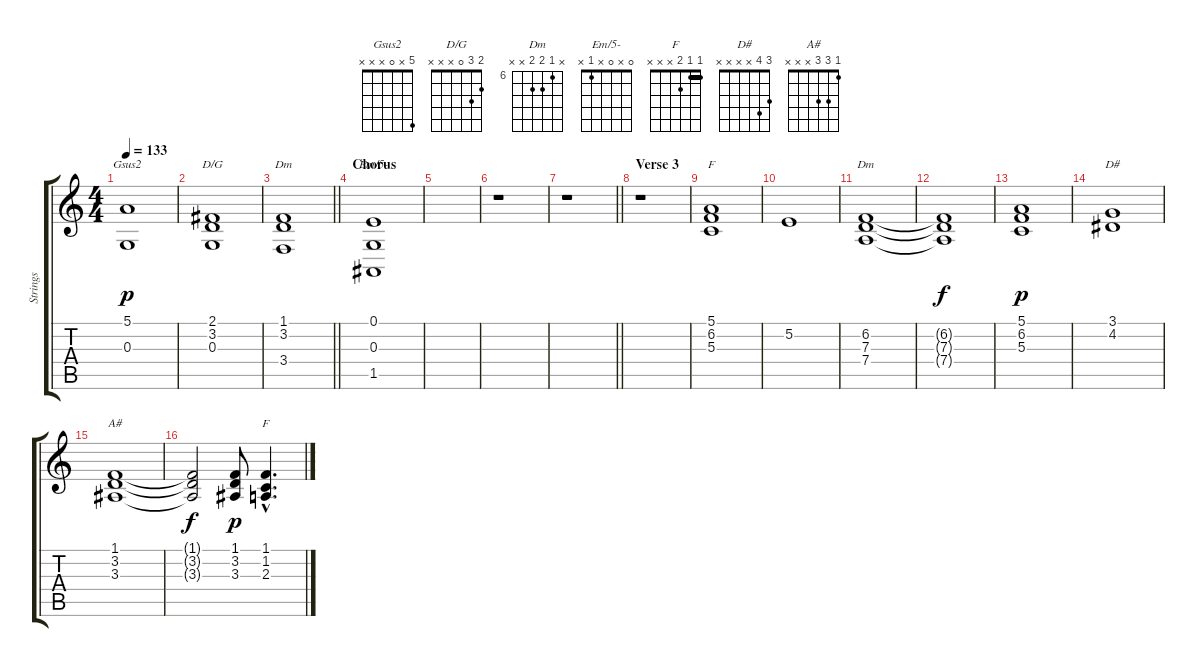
\track ("Strings" "Strings") {instrument stringensemble2}
\staff {score tabs}
\tuning (E4 B3 G3 D3 A2 E2) {hide}
\chord ("Gsus2" 5 x 0 x x x)
\chord ("D/G" 2 3 0 x x x)
\chord ("Dm" 1 3 x 3 x x)
\chord ("Em/5-" 0 x 0 x 1 x)
\chord ("F" 5 6 5 x x x) {firstfret 5 barre 5}
\chord ("Dm" x 6 7 7 x x) {firstfret 6}
\chord ("D#" 3 4 x x x x)
\chord ("A#" 1 3 3 x x x)
\chord ("F" 1 1 2 x x x) {barre 1}
\ts (4 4)
\tempo 133
\clef g2
\ks c
(5.1 0.3).1{ch "Gsus2" dy p} |
(2.1 3.2 0.3).1{ch "D/G"} |
\barLineRight lightlight
(1.1 3.2 3.4).1{ch "Dm"} |
\section ("" "Chorus")
(0.1 0.3 1.5).1{ch "Em/5-"} |
|
r.1 |
\barLineRight lightlight
r.1 |
\section ("" "Verse 3")
r.1 |
(5.1 6.2 5.3).1{ch "F"} |
5.2.1 |
(6.2 7.3 7.4).1{ch "Dm"} |
(6.2{t} 7.3{t} 7.4{t}).1{dy f} |
(5.1 6.2 5.3).1{dy p} |
(3.1 4.2).1{ch "D#"} |
(1.1 3.2 3.3).1{ch "A#"} |
(1.1{t} 3.2{t} 3.3{t}).2{dy f} (1.1 3.2 3.3).8{dy p} (1.1{hac} 1.2{hac} 2.3{hac}).4{d ch "F"}
